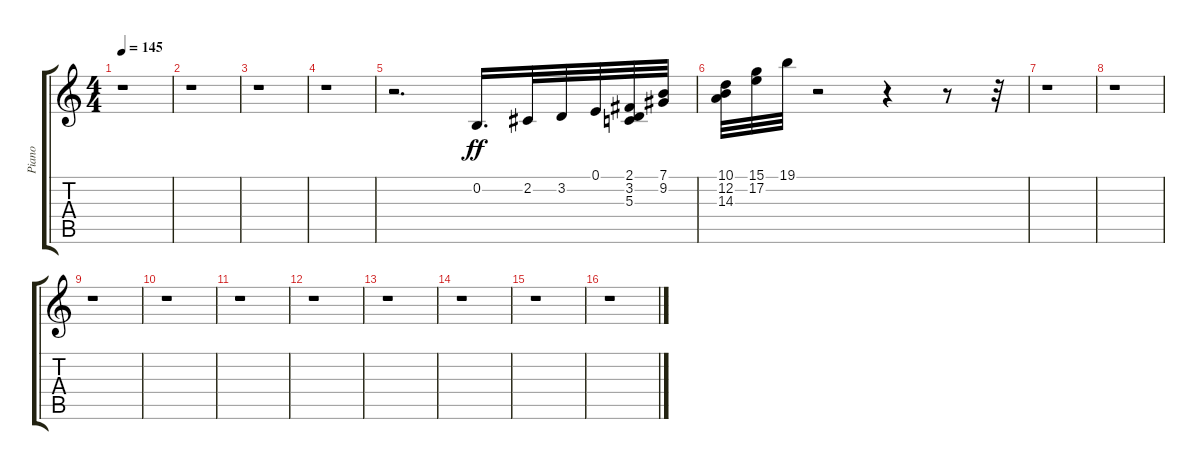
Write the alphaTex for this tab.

\track ("Piano" "Piano") {instrument brightacousticpiano}
\staff {score tabs}
\tuning (E4 B3 G3 D3 A2 E2) {hide}
\ts (4 4)
\tempo 145
\clef g2
\ks c
r.1{dy f} |
r.1 |
r.1 |
r.1 |
r.2{d} 0.2.16{d dy ff} 2.2.32 3.2.32 0.1.32 (2.1 3.2 5.3).32 (7.1 9.2).32 |
(10.1 12.2 14.3).32 (15.1 17.2).32 19.1.32 r.2 r.4 r.8 r.32 |
r.1 |
r.1 |
r.1 |
r.1 |
r.1 |
r.1 |
r.1 |
r.1 |
r.1 |
r.1
